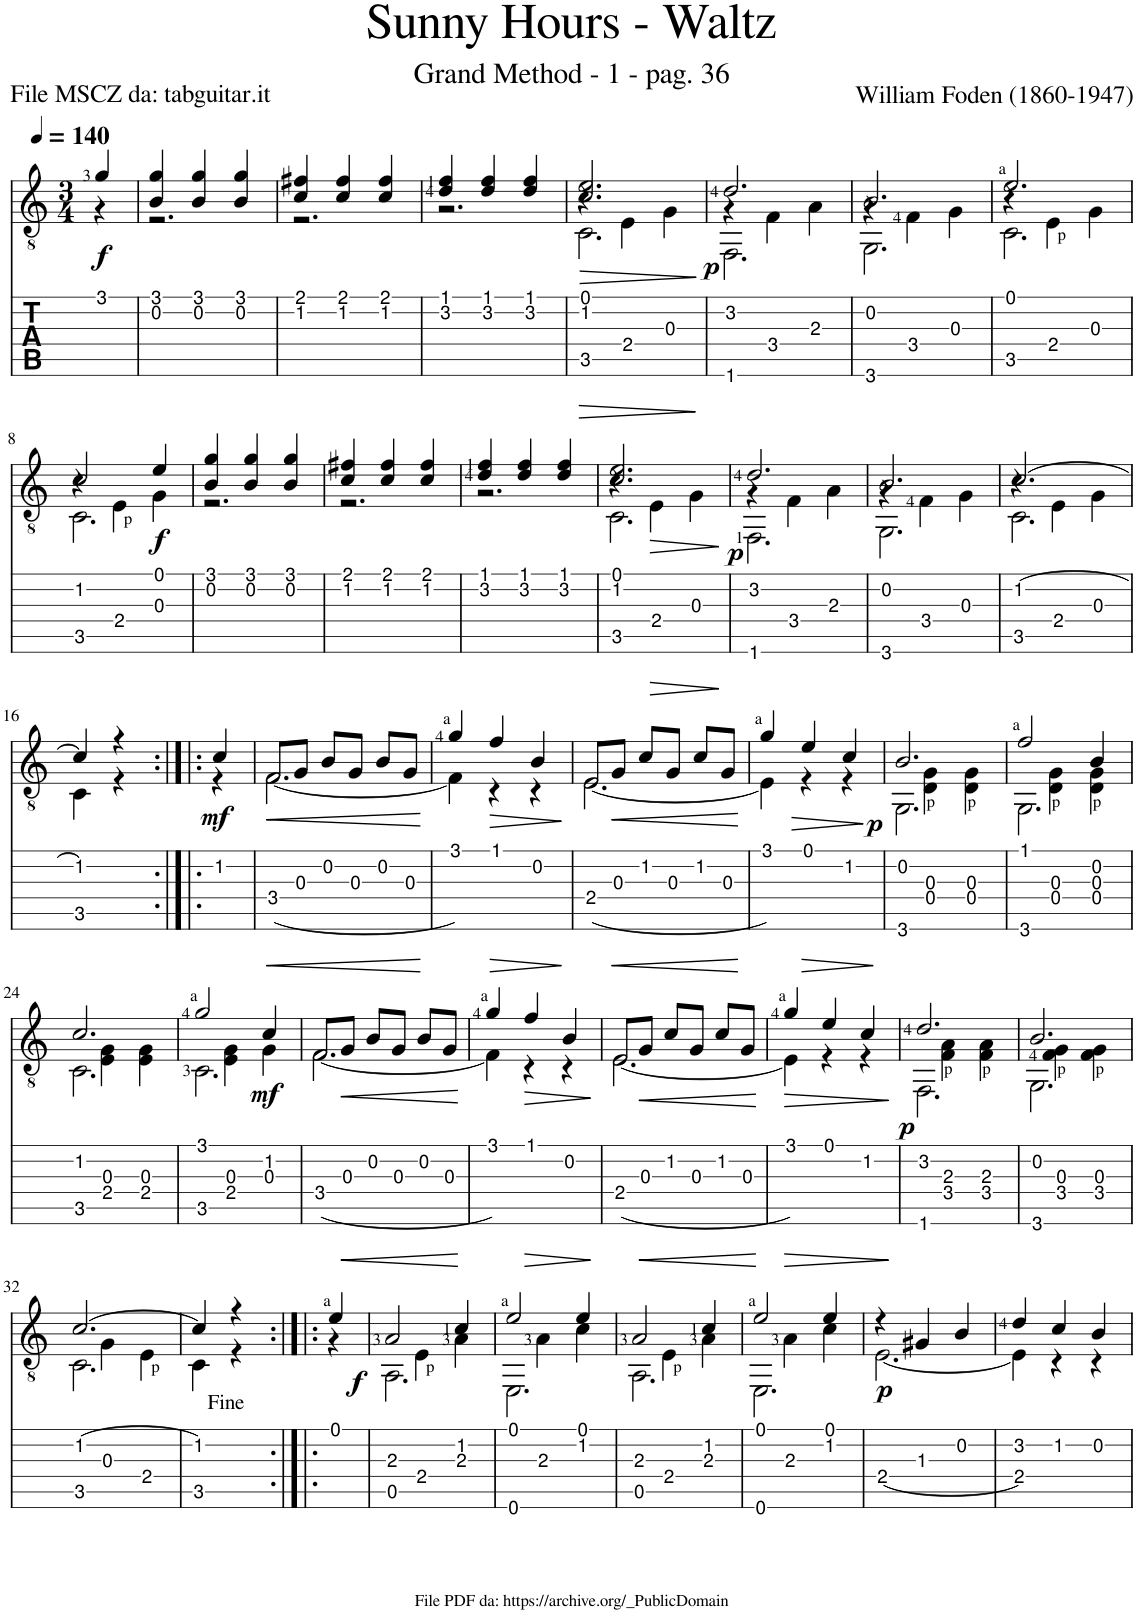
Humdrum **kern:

**kern	**kern	**dynam
*part1	*part1	*part1
*staff2	*staff1	*staff1/2
*I"Guitar	*	*
*I'Guit.	*	*
*stria6	*	*
*	*clefGv2	*
*k[]	*k[]	*
*M3/4	*M3/4	*
*MM140	*MM140	*
=	=	=
*^	*^	*
!	!	!	!	!LO:DY:b
4g	4r	4g/	4r	f
=1	=1	=1	=1	=1
4B 4g	2.r	4B/ 4g/	2.r	.
4B 4g	.	4B/ 4g/	.	.
4B 4g	.	4B/ 4g/	.	.
=2	=2	=2	=2	=2
4c 4f#	2.r	4c/ 4f#X/	2.r	.
4c 4f#	.	4c/ 4f#/	.	.
4c 4f#	.	4c/ 4f#/	.	.
=3	=3	=3	=3	=3
4d 4f	2.r	4d/ 4f/	2.r	.
4d 4f	.	4d/ 4f/	.	.
4d 4f	.	4d/ 4f/	.	.
*	*	*v	*v	*
=4	=4	=4	=4
*	*^	*	*
!	!	!	!	!LO:HP:b
*	*	*	*^	*
*	*	*	*	*^	*
2.c 2.e	4r	2.C	2.c/ 2.e/	4r	2.C\	>
.	4E	.	.	4E\	.	.
!	!	!	!	!	!	!LO:DY:b
.	4G	.	.	4G\	.	p
*v	*v	*v	*	*	*	*
*	*v	*v	*v	*
.	.	]
=5	=5	=5
*^	*^	*
*	*^	*	*^	*
2.d	4r	2.FF	2.d/	4r	2.FF\	.
.	4F	.	.	4F\	.	.
.	4A	.	.	4A\	.	.
=6	=6	=6	=6	=6	=6	=6
2.B	4r	2.GG	2.B/	4r	2.GG\	.
.	4F	.	.	4F\	.	.
.	4G	.	.	4G\	.	.
=7	=7	=7	=7	=7	=7	=7
2.e	4r	2.C	2.e/	4r	2.C\	.
.	4E	.	.	4E\	.	.
.	4G	.	.	4G\	.	.
!!LO:LB:g=z	!!	!!
=8	=8	=8	=8	=8	=8	=8
2c	4r	2.C	2c/	4r	2.C\	.
.	4E	.	.	4E\	.	.
!	!	!	!	!	!	!LO:DY:b
4e	4G	.	4e/	4G\	.	f
*	*v	*v	*	*	*	*
*	*	*	*v	*v	*
=9	=9	=9	=9	=9
4B 4g	2.r	4B/ 4g/	2.r	.
4B 4g	.	4B/ 4g/	.	.
4B 4g	.	4B/ 4g/	.	.
=10	=10	=10	=10	=10
4c 4f#	2.r	4c/ 4f#X/	2.r	.
4c 4f#	.	4c/ 4f#/	.	.
4c 4f#	.	4c/ 4f#/	.	.
=11	=11	=11	=11	=11
4d 4f	2.r	4d/ 4f/	2.r	.
4d 4f	.	4d/ 4f/	.	.
4d 4f	.	4d/ 4f/	.	.
=12	=12	=12	=12	=12
*	*^	*	*^	*
2.c 2.e	4r	2.C	2.c/ 2.e/	4r	2.C\	.
!	!	!	!	!	!	!LO:HP:b=2
!	!	!	!	!	!	!LO:HP:n=1:b
.	4E	.	.	4E\	.	> >
.	4G	.	.	4G\	.	.
*v	*v	*v	*	*	*	*
*	*v	*v	*v	*
.	.	]
=13	=13	=13
*^	*^	*
*	*^	*	*^	*
!	!	!	!	!	!	!LO:DY:b
2.d	4r	2.FF	2.d/	4r	2.FF\	p
.	4F	.	.	4F\	.	.
.	4A	.	.	4A\	.	.
=14	=14	=14	=14	=14	=14	=14
2.B	4r	2.GG	2.B/	4r	2.GG\	.
.	4F	.	.	4F\	.	.
.	4G	.	.	4G\	.	.
=15	=15	=15	=15	=15	=15	=15
[2.c	4r	2.C	[2.c/	4r	2.C\	.
.	4E	.	.	4E\	.	.
.	4G	.	.	4G\	.	.
*	*v	*v	*	*	*	*
*	*	*	*v	*v	*
!!LO:LB:g=z
=16	=16	=16	=16	=16
4c]	4C	4c/]	4C\	.
4r	4r	4r	4r	.
=17:|!|:	=17:|!|:	=17:|!|:	=17:|!|:	=17:|!|:
!	!	!	!	!LO:DY:b
4c	4r	4c/	4r	mf
=18	=18	=18	=18	=18
!	!	!LO:N:head=open	!	!LO:HP:b=2
!	!	!	!	!LO:HP:n=1:b
8FL	[2.F	8F/L	[2.F\	< <
8GJ	.	8G/J	.	.
8BL	.	8B/L	.	.
8GJ	.	8G/J	.	.
8BL	.	8B/L	.	.
8GJ	.	8G/J	.	.
*v	*v	*	*	*
*	*v	*v	*
.	.	[ ]
=19	=19	=19
*^	*^	*
4g	4F]	4g/	4F\]	.
!	!	!	!	!LO:HP:b=2
!	!	!	!	!LO:HP:n=1:b
4f	4r	4f/	4r	> >
4B	4r	4B/	4r	.
*v	*v	*	*	*
*	*v	*v	*
.	.	] [
=20	=20	=20
*^	*	*
!	!	!LO:N:head=open	!
*	*	*^	*
8EL	[2.E	8E/L	[2.E\	.
!	!	!	!	!LO:HP:b=2
!	!	!	!	!LO:HP:n=1:b
8GJ	.	8G/J	.	< <
8cL	.	8c/L	.	.
8GJ	.	8G/J	.	.
8cL	.	8c/L	.	.
8GJ	.	8G/J	.	.
*v	*v	*	*	*
*	*v	*v	*
.	.	[ ]
=21	=21	=21
*^	*^	*
4g	4E]	4g/	4E\]	.
!	!	!	!	!LO:HP:b=2
!	!	!	!	!LO:HP:n=1:b
4e	4r	4e/	4r	> >
!	!	!	!	!LO:DY:b
4c	4r	4c/	4r	p
*v	*v	*	*	*
*	*v	*v	*
.	.	] [
=22	=22	=22
*^	*^	*
*	*^	*	*^	*
2.B	4ryy	2.GG	2.B/	4ryy	2.GG\	.
.	4D 4G	.	.	4D\ 4G\	.	.
.	4D 4G	.	.	4D\ 4G\	.	.
=23	=23	=23	=23	=23	=23	=23
2f	4ryy	2.GG	2f/	4ryy	2.GG\	.
.	4D 4G	.	.	4D\ 4G\	.	.
4B	4D 4G	.	4B/	4D\ 4G\	.	.
!!LO:LB:g=z	!!	!!
=24	=24	=24	=24	=24	=24	=24
2.c	4ryy	2.C	2.c/	4ryy	2.C\	.
.	4E 4G	.	.	4E\ 4G\	.	.
.	4E 4G	.	.	4E\ 4G\	.	.
=25	=25	=25	=25	=25	=25	=25
2g	4ryy	2.C	2g/	4ryy	2.C\	.
.	4E 4G	.	.	4E\ 4G\	.	.
!	!	!	!	!	!	!LO:DY:b
4c	4G	.	4c/	4G\	.	mf
*	*v	*v	*	*	*	*
*	*	*	*v	*v	*
=26	=26	=26	=26	=26
!	!	!LO:N:head=open	!	!
8FL	[2.F	8F/L	[2.F\	.
!	!	!	!	!LO:HP:b=2
!	!	!	!	!LO:HP:n=1:b
8GJ	.	8G/J	.	< <
8BL	.	8B/L	.	.
8GJ	.	8G/J	.	.
8BL	.	8B/L	.	.
8GJ	.	8G/J	.	.
*v	*v	*	*	*
*	*v	*v	*
.	.	[ ]
=27	=27	=27
*^	*^	*
4g	4F]	4g/	4F\]	.
!	!	!	!	!LO:HP:b=2
!	!	!	!	!LO:HP:n=1:b
4f	4r	4f/	4r	> >
4B	4r	4B/	4r	.
*v	*v	*	*	*
*	*v	*v	*
.	.	] [
=28	=28	=28
*^	*	*
!	!	!LO:N:head=open	!
*	*	*^	*
8EL	[2.E	8E/L	[2.E\	.
!	!	!	!	!LO:HP:b=2
!	!	!	!	!LO:HP:n=1:b
8GJ	.	8G/J	.	< <
8cL	.	8c/L	.	.
8GJ	.	8G/J	.	.
8cL	.	8c/L	.	.
8GJ	.	8G/J	.	.
*v	*v	*	*	*
*	*v	*v	*
.	.	[ ]
=29	=29	=29
*^	*	*
!	!	!	!LO:HP:b
*	*	*^	*
4g	4E]	4g/	4E\]	>
4e	4r	4e/	4r	.
4c	4r	4c/	4r	.
*v	*v	*	*	*
*	*v	*v	*
.	.	] [
=30	=30	=30
*^	*^	*
*	*^	*	*^	*
!	!	!	!	!	!	!LO:DY:b
2.d	4ryy	2.FF	2.d/	4ryy	2.FF\	p
.	4F 4A	.	.	4F\ 4A\	.	.
.	4F 4A	.	.	4F\ 4A\	.	.
=31	=31	=31	=31	=31	=31	=31
2.B	4ryy	2.GG	2.B/	4ryy	2.GG\	.
.	4F 4G	.	.	4F\ 4G\	.	.
.	4F 4G	.	.	4F\ 4G\	.	.
!!LO:LB:g=z	!!	!!
=32	=32	=32	=32	=32	=32	=32
[2.c	4ryy	2.C	[2.c/	4ryy	2.C\	.
.	4G	.	.	4G\	.	.
.	4E	.	.	4E\	.	.
*	*v	*v	*	*	*	*
*	*	*	*v	*v	*
=33	=33	=33	=33	=33
4c]	4C	4c/]	4C\	.
4r	4r	4r	4r	.
=34:|!|:	=34:|!|:	=34:|!|:	=34:|!|:	=34:|!|:
!	!	!	!	!LO:DY:b
4e	4r	4e/	4r	f
=35	=35	=35	=35	=35
*	*^	*	*^	*
2A	4ryy	2.AA	2A/	4ryy	2.AA\	.
.	4E	.	.	4E\	.	.
4c	4A	.	4c/	4A\	.	.
=36	=36	=36	=36	=36	=36	=36
2e	4ryy	2.EE	2e/	4ryy	2.EE\	.
.	4A	.	.	4A\	.	.
4e	4c	.	4e/	4c\	.	.
=37	=37	=37	=37	=37	=37	=37
2A	4ryy	2.AA	2A/	4ryy	2.AA\	.
.	4E	.	.	4E\	.	.
4c	4A	.	4c/	4A\	.	.
=38	=38	=38	=38	=38	=38	=38
2e	4ryy	2.EE	2e/	4ryy	2.EE\	.
.	4A	.	.	4A\	.	.
4e	4c	.	4e/	4c\	.	.
*	*v	*v	*	*	*	*
*	*	*	*v	*v	*
=39	=39	=39	=39	=39
!	!	!	!	!LO:DY:b
4r	[2.E	4r	[2.E\	p
4G#	.	4G#X/	.	.
4B	.	4B/	.	.
=40	=40	=40	=40	=40
4d	4E]	4d/	4E\]	.
4c	4r	4c/	4r	.
4B	4r	4B/	4r	.
*v	*v	*	*	*
*	*v	*v	*
=	=	=
*-	*-	*-
